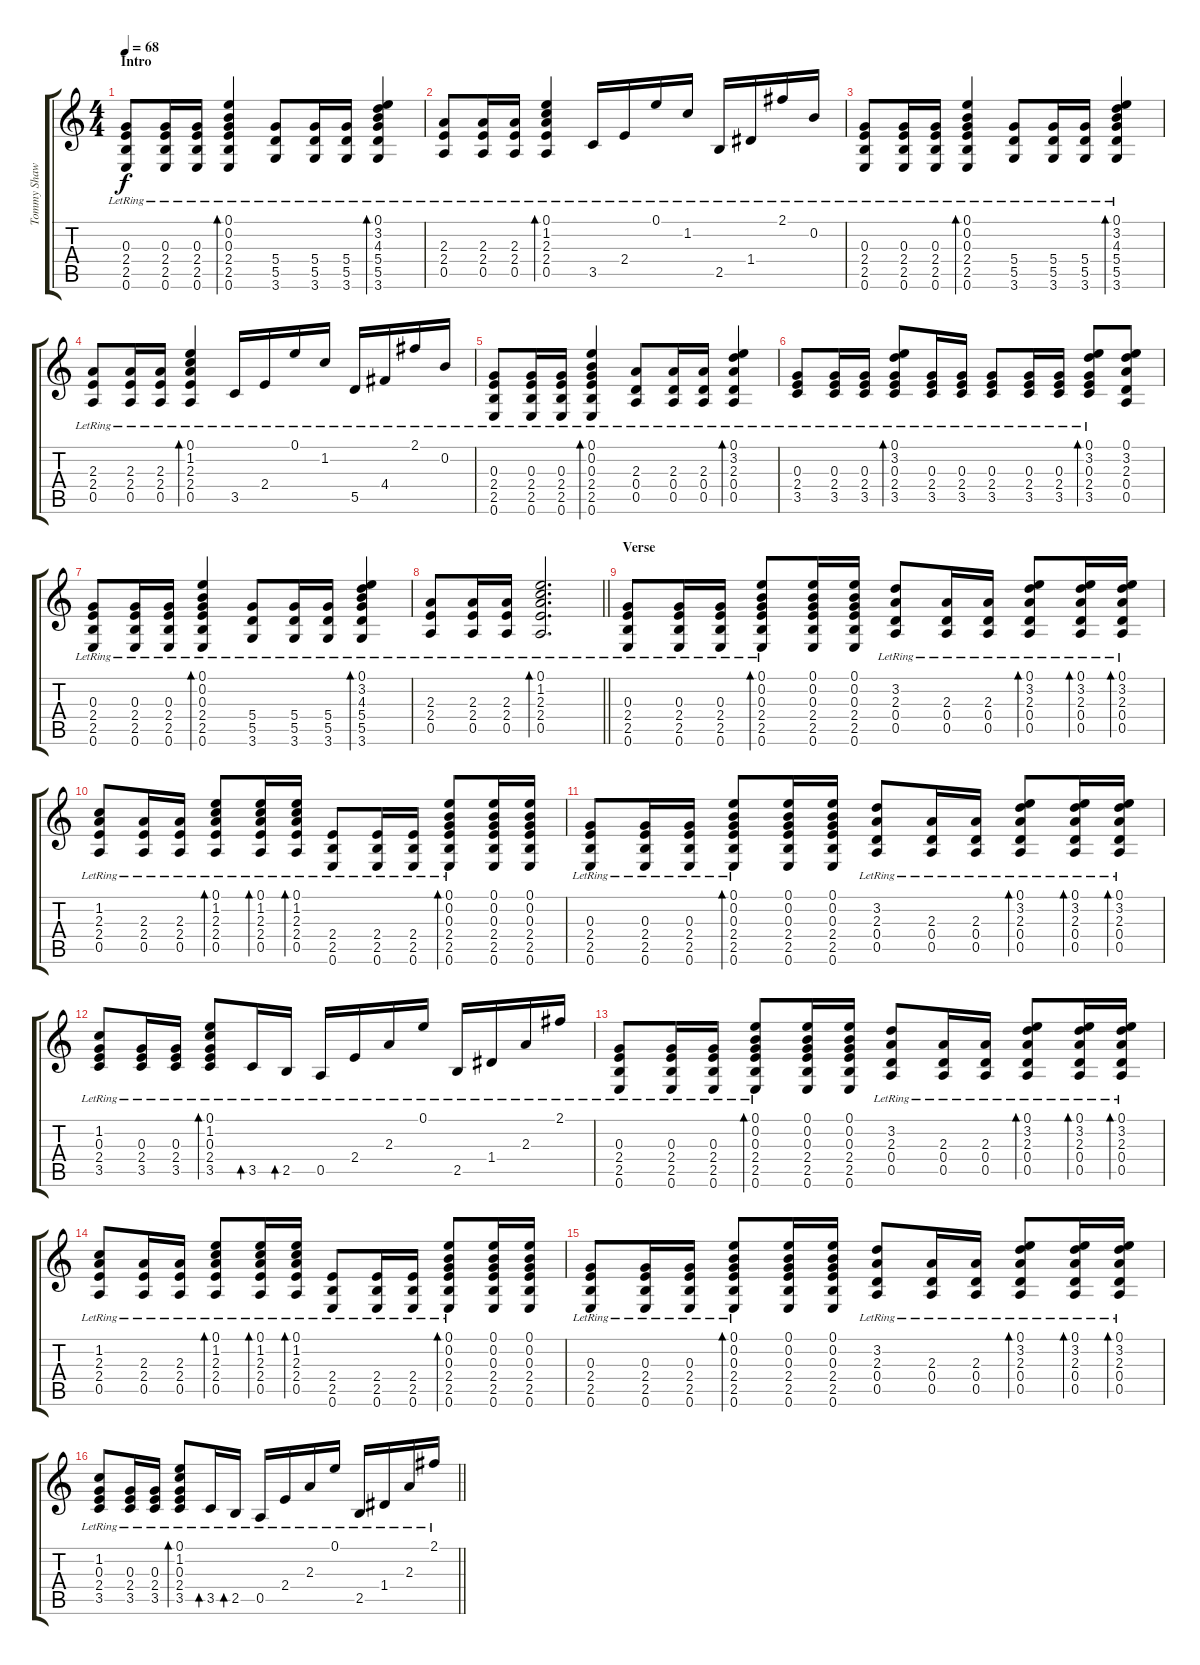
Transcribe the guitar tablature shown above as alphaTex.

\track ("Tommy Shaw" "Tommy Shaw") {instrument acousticguitarsteel}
\staff {score tabs}
\tuning (E4 B3 G3 D3 A2 E2) {hide}
\ts (4 4)
\section ("" "Intro")
\tempo 68
\clef g2
\ks c
(0.3{lr} 2.4{lr} 2.5{lr} 0.6{lr}).8{dy f instrument acousticguitarsteel} (0.3{lr} 2.4{lr} 2.5{lr} 0.6{lr}).16 (0.3{lr} 2.4{lr} 2.5{lr} 0.6{lr}).16 (0.1{lr} 0.2{lr} 0.3{lr} 2.4{lr} 2.5{lr} 0.6{lr}).4{bd 60} (5.4{lr} 5.5{lr} 3.6{lr}).8 (5.4{lr} 5.5{lr} 3.6{lr}).16 (5.4{lr} 5.5{lr} 3.6{lr}).16 (0.1{lr} 3.2{lr} 4.3{lr} 5.4{lr} 5.5{lr} 3.6{lr}).4{bd 60} |
(2.3{lr} 2.4{lr} 0.5{lr}).8 (2.3{lr} 2.4{lr} 0.5{lr}).16 (2.3{lr} 2.4{lr} 0.5{lr}).16 (0.1{lr} 1.2{lr} 2.3{lr} 2.4{lr} 0.5{lr}).4{bd 60} 3.5{lr}.16 2.4{lr}.16 0.1{lr}.16 1.2{lr}.16 2.5{lr}.16 1.4{lr}.16 2.1{lr}.16 0.2{lr}.16 |
(0.3{lr} 2.4{lr} 2.5{lr} 0.6{lr}).8 (0.3{lr} 2.4{lr} 2.5{lr} 0.6{lr}).16 (0.3{lr} 2.4{lr} 2.5{lr} 0.6{lr}).16 (0.1{lr} 0.2{lr} 0.3{lr} 2.4{lr} 2.5{lr} 0.6{lr}).4{bd 60} (5.4{lr} 5.5{lr} 3.6{lr}).8 (5.4{lr} 5.5{lr} 3.6{lr}).16 (5.4{lr} 5.5{lr} 3.6{lr}).16 (0.1{lr} 3.2{lr} 4.3{lr} 5.4{lr} 5.5{lr} 3.6{lr}).4{bd 60} |
(2.3{lr} 2.4{lr} 0.5{lr}).8 (2.3{lr} 2.4{lr} 0.5{lr}).16 (2.3{lr} 2.4{lr} 0.5{lr}).16 (0.1{lr} 1.2{lr} 2.3{lr} 2.4{lr} 0.5{lr}).4{bd 60} 3.5{lr}.16 2.4{lr}.16 0.1{lr}.16 1.2{lr}.16 5.5{lr}.16 4.4{lr}.16 2.1{lr}.16 0.2{lr}.16 |
(0.3{lr} 2.4{lr} 2.5{lr} 0.6{lr}).8 (0.3{lr} 2.4{lr} 2.5{lr} 0.6{lr}).16 (0.3{lr} 2.4{lr} 2.5{lr} 0.6{lr}).16 (0.1{lr} 0.2{lr} 0.3{lr} 2.4{lr} 2.5{lr} 0.6{lr}).4{bd 60} (2.3 0.4{lr} 0.5).8 (2.3 0.4{lr} 0.5).16 (2.3 0.4{lr} 0.5).16 (0.1{lr} 3.2{lr} 2.3{lr} 0.4{lr} 0.5).4{bd 60} |
(0.3 2.4{lr} 3.5).8 (0.3 2.4{lr} 3.5).16 (0.3 2.4{lr} 3.5).16 (0.1{lr} 3.2{lr} 0.3{lr} 2.4{lr} 3.5).8{bd 60} (0.3 2.4{lr} 3.5).16 (0.3 2.4{lr} 3.5).16 (0.3 2.4{lr} 3.5).8 (0.3 2.4{lr} 3.5).16 (0.3 2.4{lr} 3.5).16 (0.1{lr} 3.2{lr} 0.3{lr} 2.4{lr} 3.5).8{bd 60} (0.1 3.2 2.3 0.4 0.5).8 |
(0.3{lr} 2.4{lr} 2.5{lr} 0.6{lr}).8 (0.3{lr} 2.4{lr} 2.5{lr} 0.6{lr}).16 (0.3{lr} 2.4{lr} 2.5{lr} 0.6{lr}).16 (0.1{lr} 0.2{lr} 0.3{lr} 2.4{lr} 2.5{lr} 0.6{lr}).4{bd 60} (5.4{lr} 5.5{lr} 3.6{lr}).8 (5.4{lr} 5.5{lr} 3.6{lr}).16 (5.4{lr} 5.5{lr} 3.6{lr}).16 (0.1{lr} 3.2{lr} 4.3{lr} 5.4{lr} 5.5{lr} 3.6{lr}).4{bd 60} |
\barLineRight lightlight
(2.3{lr} 2.4{lr} 0.5{lr}).8 (2.3{lr} 2.4{lr} 0.5{lr}).16 (2.3{lr} 2.4{lr} 0.5{lr}).16 (0.1{lr} 1.2{lr} 2.3{lr} 2.4{lr} 0.5{lr}).2{d bd 60} |
\section ("" "Verse")
(0.3{lr} 2.4{lr} 2.5{lr} 0.6{lr}).8 (0.3{lr} 2.4{lr} 2.5{lr} 0.6{lr}).16 (0.3{lr} 2.4{lr} 2.5{lr} 0.6{lr}).16 (0.1{lr} 0.2{lr} 0.3{lr} 2.4{lr} 2.5{lr} 0.6{lr}).8{bd 60} (0.1 0.2 0.3 2.4 2.5 0.6).16 (0.1 0.2 0.3 2.4 2.5 0.6).16 (3.2 2.3 0.4{lr} 0.5).8 (2.3 0.4{lr} 0.5).16 (2.3 0.4{lr} 0.5).16 (0.1{lr} 3.2{lr} 2.3{lr} 0.4{lr} 0.5).8{bd 60} (0.1{lr} 3.2{lr} 2.3{lr} 0.4{lr} 0.5).16{bd 60} (0.1{lr} 3.2{lr} 2.3{lr} 0.4{lr} 0.5).16{bd 60} |
(1.2 2.3 2.4{lr} 0.5).8 (2.3 2.4{lr} 0.5).16 (2.3 2.4{lr} 0.5).16 (0.1{lr} 1.2{lr} 2.3{lr} 2.4{lr} 0.5).8{bd 60} (0.1{lr} 1.2{lr} 2.3{lr} 2.4{lr} 0.5).16{bd 60} (0.1{lr} 1.2{lr} 2.3{lr} 2.4{lr} 0.5).16{bd 60} (2.4{lr} 2.5{lr} 0.6{lr}).8 (2.4{lr} 2.5{lr} 0.6{lr}).16 (2.4{lr} 2.5{lr} 0.6{lr}).16 (0.1{lr} 0.2{lr} 0.3{lr} 2.4{lr} 2.5{lr} 0.6{lr}).8{bd 60} (0.1 0.2 0.3 2.4 2.5 0.6).16 (0.1 0.2 0.3 2.4 2.5 0.6).16 |
(0.3{lr} 2.4{lr} 2.5{lr} 0.6{lr}).8 (0.3{lr} 2.4{lr} 2.5{lr} 0.6{lr}).16 (0.3{lr} 2.4{lr} 2.5{lr} 0.6{lr}).16 (0.1{lr} 0.2{lr} 0.3{lr} 2.4{lr} 2.5{lr} 0.6{lr}).8{bd 60} (0.1 0.2 0.3 2.4 2.5 0.6).16 (0.1 0.2 0.3 2.4 2.5 0.6).16 (3.2 2.3 0.4{lr} 0.5).8 (2.3 0.4{lr} 0.5).16 (2.3 0.4{lr} 0.5).16 (0.1{lr} 3.2{lr} 2.3{lr} 0.4{lr} 0.5).8{bd 60} (0.1{lr} 3.2{lr} 2.3{lr} 0.4{lr} 0.5).16{bd 60} (0.1{lr} 3.2{lr} 2.3{lr} 0.4{lr} 0.5).16{bd 60} |
(1.2 0.3 2.4{lr} 3.5).8 (0.3 2.4{lr} 3.5).16 (0.3 2.4{lr} 3.5).16 (0.1{lr} 1.2{lr} 0.3{lr} 2.4{lr} 3.5).8{bd 60} 3.5{lr}.16{bd 60} 2.5{lr}.16{bd 60} 0.5{lr}.16 2.4{lr}.16 2.3{lr}.16 0.1{lr}.16 2.5{lr}.16 1.4{lr}.16 2.3{lr}.16 2.1{lr}.16 |
(0.3{lr} 2.4{lr} 2.5{lr} 0.6{lr}).8 (0.3{lr} 2.4{lr} 2.5{lr} 0.6{lr}).16 (0.3{lr} 2.4{lr} 2.5{lr} 0.6{lr}).16 (0.1{lr} 0.2{lr} 0.3{lr} 2.4{lr} 2.5{lr} 0.6{lr}).8{bd 60} (0.1 0.2 0.3 2.4 2.5 0.6).16 (0.1 0.2 0.3 2.4 2.5 0.6).16 (3.2 2.3 0.4{lr} 0.5).8 (2.3 0.4{lr} 0.5).16 (2.3 0.4{lr} 0.5).16 (0.1{lr} 3.2{lr} 2.3{lr} 0.4{lr} 0.5).8{bd 60} (0.1{lr} 3.2{lr} 2.3{lr} 0.4{lr} 0.5).16{bd 60} (0.1{lr} 3.2{lr} 2.3{lr} 0.4{lr} 0.5).16{bd 60} |
(1.2 2.3 2.4{lr} 0.5).8 (2.3 2.4{lr} 0.5).16 (2.3 2.4{lr} 0.5).16 (0.1{lr} 1.2{lr} 2.3{lr} 2.4{lr} 0.5).8{bd 60} (0.1{lr} 1.2{lr} 2.3{lr} 2.4{lr} 0.5).16{bd 60} (0.1{lr} 1.2{lr} 2.3{lr} 2.4{lr} 0.5).16{bd 60} (2.4{lr} 2.5{lr} 0.6{lr}).8 (2.4{lr} 2.5{lr} 0.6{lr}).16 (2.4{lr} 2.5{lr} 0.6{lr}).16 (0.1{lr} 0.2{lr} 0.3{lr} 2.4{lr} 2.5{lr} 0.6{lr}).8{bd 60} (0.1 0.2 0.3 2.4 2.5 0.6).16 (0.1 0.2 0.3 2.4 2.5 0.6).16 |
(0.3{lr} 2.4{lr} 2.5{lr} 0.6{lr}).8 (0.3{lr} 2.4{lr} 2.5{lr} 0.6{lr}).16 (0.3{lr} 2.4{lr} 2.5{lr} 0.6{lr}).16 (0.1{lr} 0.2{lr} 0.3{lr} 2.4{lr} 2.5{lr} 0.6{lr}).8{bd 60} (0.1 0.2 0.3 2.4 2.5 0.6).16 (0.1 0.2 0.3 2.4 2.5 0.6).16 (3.2 2.3 0.4{lr} 0.5).8 (2.3 0.4{lr} 0.5).16 (2.3 0.4{lr} 0.5).16 (0.1{lr} 3.2{lr} 2.3{lr} 0.4{lr} 0.5).8{bd 60} (0.1{lr} 3.2{lr} 2.3{lr} 0.4{lr} 0.5).16{bd 60} (0.1{lr} 3.2{lr} 2.3{lr} 0.4{lr} 0.5).16{bd 60} |
\barLineRight lightlight
(1.2 0.3 2.4{lr} 3.5).8 (0.3 2.4{lr} 3.5).16 (0.3 2.4{lr} 3.5).16 (0.1{lr} 1.2{lr} 0.3{lr} 2.4{lr} 3.5).8{bd 60} 3.5{lr}.16{bd 60} 2.5{lr}.16{bd 60} 0.5{lr}.16 2.4{lr}.16 2.3{lr}.16 0.1{lr}.16 2.5{lr}.16 1.4{lr}.16 2.3{lr}.16 2.1{lr}.16
